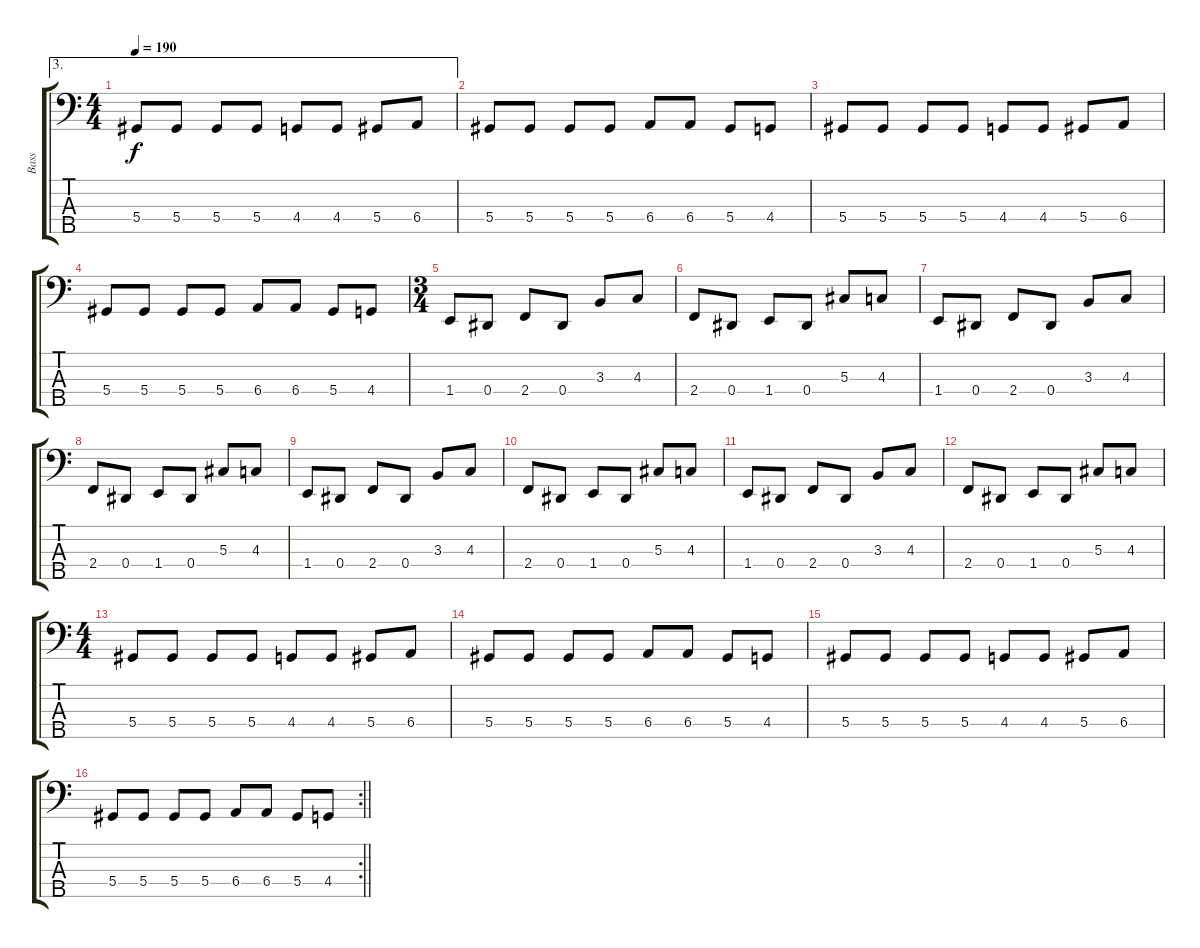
\track ("Bass" "Bass") {instrument electricbassfinger}
\staff {score tabs}
\tuning (Gb2 Db2 Ab1 Eb1 Bb0) {hide}
\ae 3
\ts (4 4)
\tempo 190
\clef f4
\ks c
5.4.8{dy f} 5.4.8 5.4.8 5.4.8 4.4.8 4.4.8 5.4.8 6.4.8 |
5.4.8 5.4.8 5.4.8 5.4.8 6.4.8 6.4.8 5.4.8 4.4.8 |
5.4.8 5.4.8 5.4.8 5.4.8 4.4.8 4.4.8 5.4.8 6.4.8 |
5.4.8 5.4.8 5.4.8 5.4.8 6.4.8 6.4.8 5.4.8 4.4.8 |
\ts (3 4)
1.4.8 0.4.8 2.4.8 0.4.8 3.3.8 4.3.8 |
2.4.8 0.4.8 1.4.8 0.4.8 5.3.8 4.3.8 |
1.4.8 0.4.8 2.4.8 0.4.8 3.3.8 4.3.8 |
2.4.8 0.4.8 1.4.8 0.4.8 5.3.8 4.3.8 |
1.4.8 0.4.8 2.4.8 0.4.8 3.3.8 4.3.8 |
2.4.8 0.4.8 1.4.8 0.4.8 5.3.8 4.3.8 |
1.4.8 0.4.8 2.4.8 0.4.8 3.3.8 4.3.8 |
2.4.8 0.4.8 1.4.8 0.4.8 5.3.8 4.3.8 |
\ts (4 4)
5.4.8 5.4.8 5.4.8 5.4.8 4.4.8 4.4.8 5.4.8 6.4.8 |
5.4.8 5.4.8 5.4.8 5.4.8 6.4.8 6.4.8 5.4.8 4.4.8 |
5.4.8 5.4.8 5.4.8 5.4.8 4.4.8 4.4.8 5.4.8 6.4.8 |
\rc 2
\barLineRight lightlight
5.4.8 5.4.8 5.4.8 5.4.8 6.4.8 6.4.8 5.4.8 4.4.8
